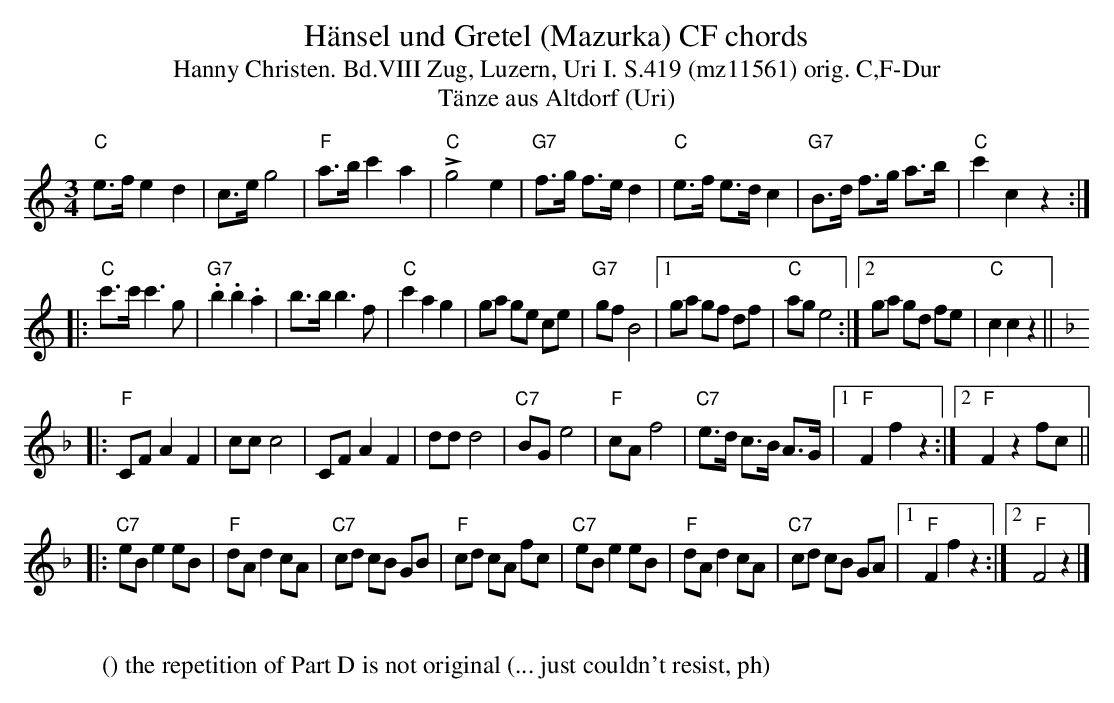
X:1
T: H\"ansel und Gretel (Mazurka) CF chords
T:Hanny Christen. Bd.VIII Zug, Luzern, Uri I. S.419 (mz11561) orig. C,F-Dur
T: T\"anze aus Altdorf (Uri)
M:3/4
L:1/8
K:C %%MIDI gchordon
"C"e>f e2d2 | c>eg4 | "F"a>b c'2a2 | "C"+>+g4e2 | "G7"f>g f>e d2 | "C"e>f e>d c2 | "G7"B>d f>g a>b | "C"c'2c2z2 ::
"C"c'>c' c'3g | "G7".b2.b2.a2 | b>bb3f | "C"c'2a2g2 | ga ge ce | "G7"gf B4 |1 ga gf df | "C"age4 :|2 ga gd fe | "C"c2c2z2 || [K:F]
|: "F"CF A2F2 | ccc4 | CFA2F2 | ddd4 | "C7"BGe4 | "F"cAf4 | "C7"e>d c>B A>G |1 "F"F2f2z2 :|2 "F"F2z2fc ||
|:"C7"eBe2eB | "F"dAd2cA | "C7"cd cB GB | "F"cd cA fc | "C7"eBe2eB | "F"dAd2cA | "C7"cd cB GA |1 "F"F2f2z2 :|2 "F"F4z2 |]
W:
W: () the repetition of Part D is not original (... just couldn't resist, ph)
